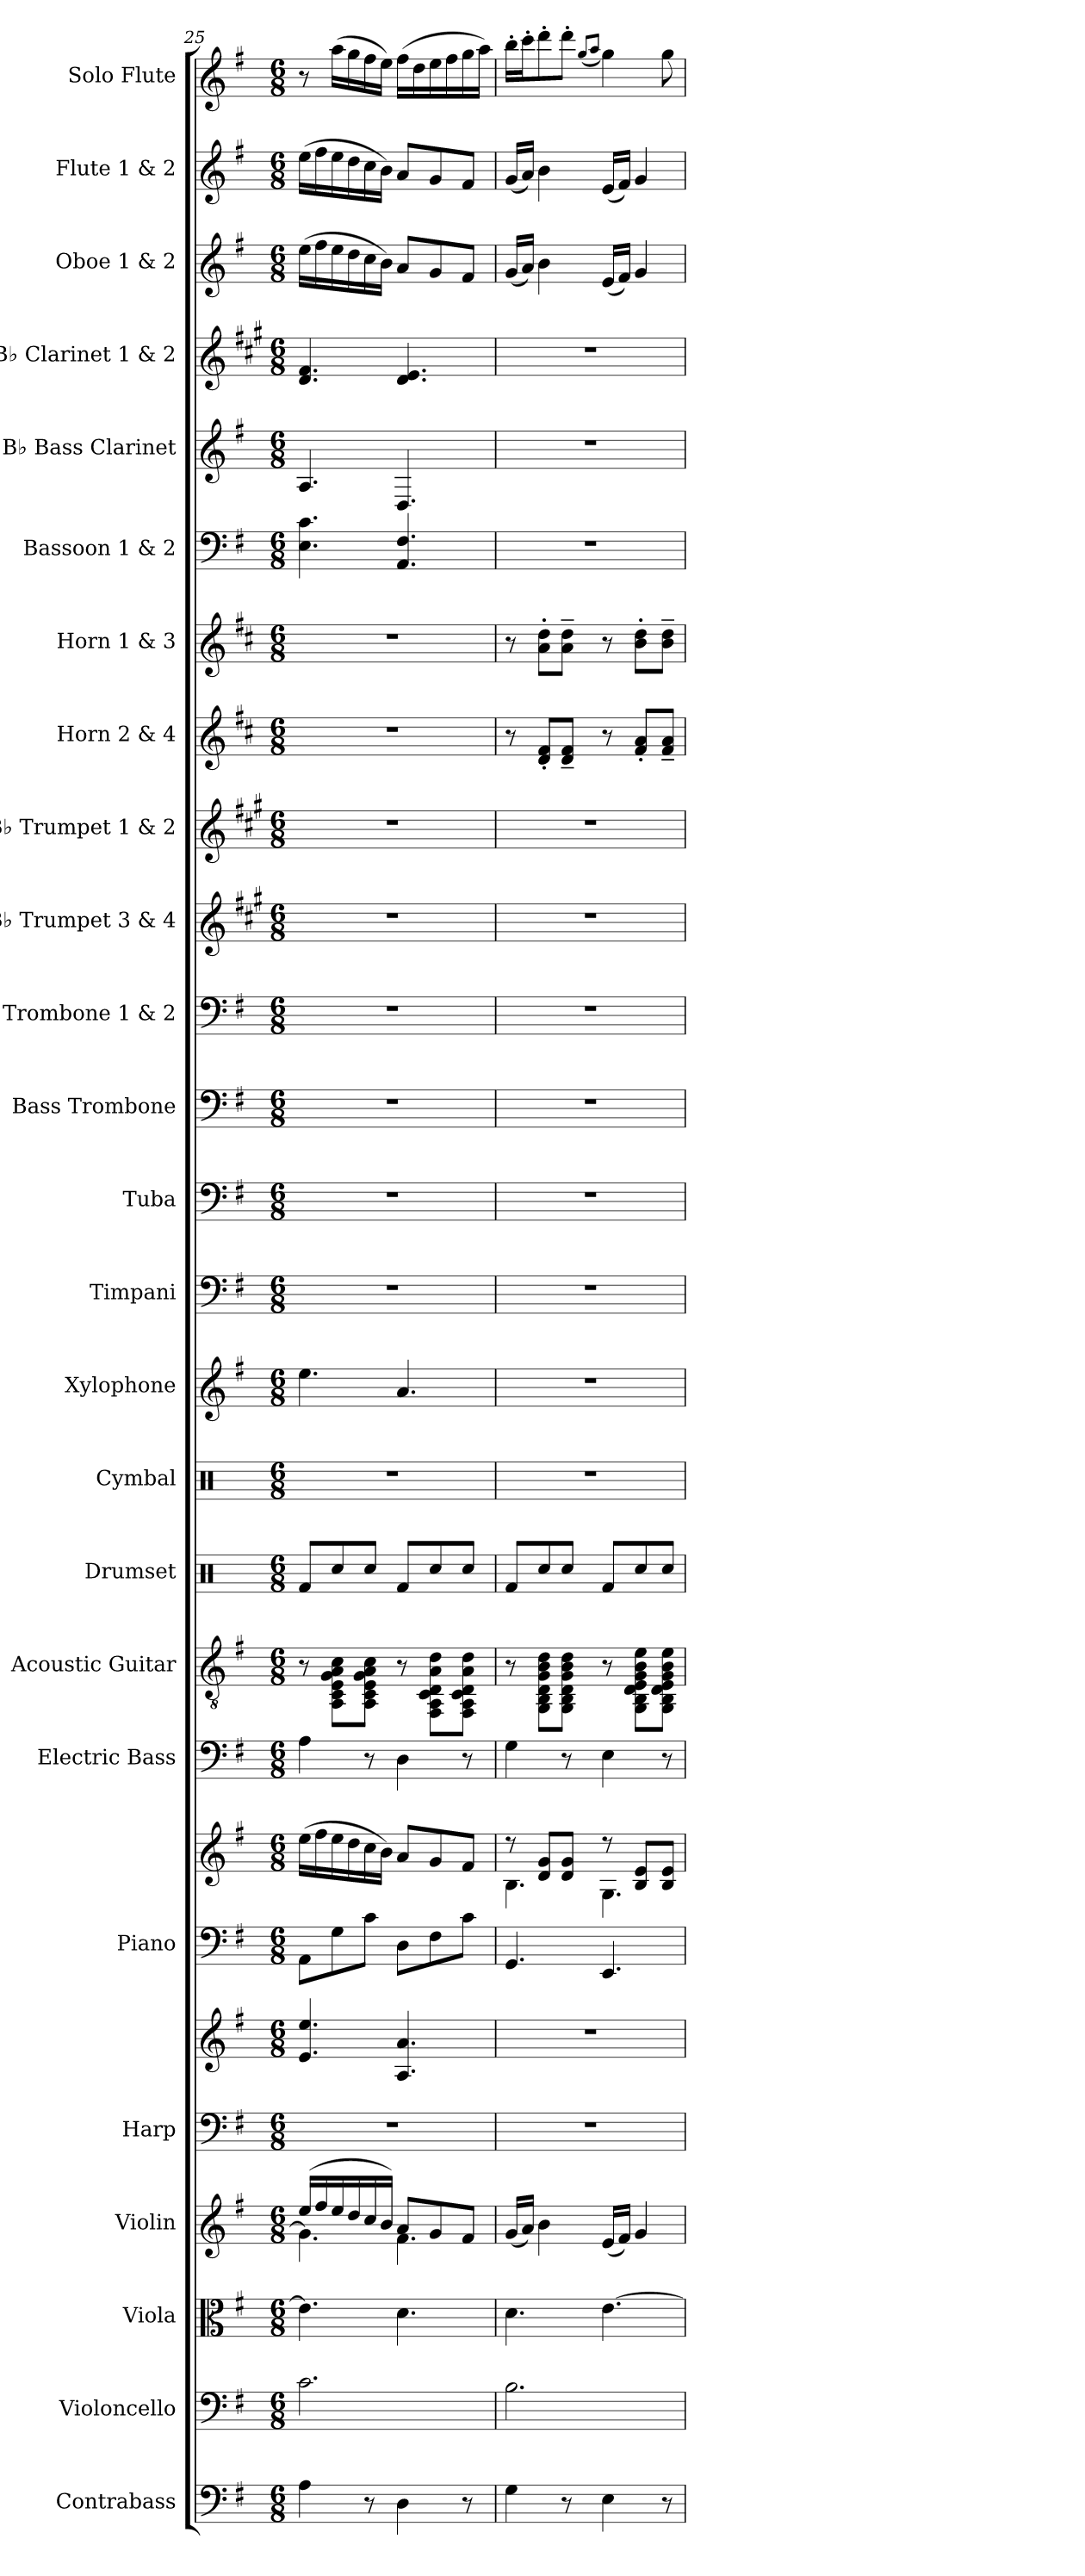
**kern	**kern	**kern	**kern	**kern	**kern	**kern	**kern	**kern	**kern	**kern	**kern	**kern	**kern	**kern	**kern	**kern	**kern	**kern	**kern	**kern	**kern	**kern	**kern	**kern	**kern	**kern
*part25	*part24	*part23	*part22	*part21	*part21	*part20	*part20	*part19	*part18	*part17	*part16	*part15	*part14	*part13	*part12	*part11	*part10	*part9	*part8	*part7	*part6	*part5	*part4	*part3	*part2	*part1
*staff27	*staff26	*staff25	*staff24	*staff23	*staff22	*staff21	*staff20	*staff19	*staff18	*staff17	*staff16	*staff15	*staff14	*staff13	*staff12	*staff11	*staff10	*staff9	*staff8	*staff7	*staff6	*staff5	*staff4	*staff3	*staff2	*staff1
*I"Contrabass	*I"Violoncello	*I"Viola	*I"Violin	*I"Harp	*	*I"Piano	*	*I"Electric Bass	*I"Acoustic Guitar	*I"Drumset	*I"Cymbal	*I"Xylophone	*I"Timpani	*I"Tuba	*I"Bass Trombone	*I"Trombone 1 &amp; 2	*I"B♭ Trumpet 3 &amp; 4	*I"B♭ Trumpet 1 &amp; 2	*I"Horn 2 &amp; 4	*I"Horn 1 &amp; 3	*I"Bassoon 1 &amp; 2	*I"B♭ Bass Clarinet	*I"B♭ Clarinet 1 &amp; 2	*I"Oboe 1 &amp; 2	*I"Flute 1 &amp; 2	*I"Solo Flute
*I'Cb.	*I'Vc.	*I'Vla.	*I'Vln.	*I'Hrp.	*	*I'Pno.	*	*I'El. B.	*I'Guit.	*I'D. Set	*I'Cym.	*I'Xyl.	*I'Timp.	*I'Tba.	*I'B. Tbn.	*I'Tbn. 1, 2	*I'B♭ Tpt. 3, 4	*I'B♭ Tpt. 1, 2	*I'Hn. 2, 4	*I'Hn. 1, 3	*I'Bsn. 1, 2	*I'B♭ B. Cl.	*I'B♭ Cl. 1, 2	*I'Ob. 1, 2	*I'Fl. 1, 2	*I'Solo
!!LO:PB:g=z
*clefF4	*clefF4	*clefC3	*clefG2	*clefF4	*clefG2	*clefF4	*clefG2	*clefF4	*clefGv2	*clefX	*clefX	*clefG2	*clefF4	*clefF4	*clefF4	*clefF4	*clefG2	*clefG2	*clefG2	*clefG2	*clefF4	*clefG2	*clefG2	*clefG2	*clefG2	*clefG2
*ITrd7c12	*	*	*	*	*	*	*	*ITrd7c12	*	*	*	*ITrd-14c-24	*	*	*	*	*ITrd1c2	*ITrd1c2	*ITrd4c7	*ITrd4c7	*	*ITrd8c14	*ITrd1c2	*	*	*
*k[f#]	*k[f#]	*k[f#]	*k[f#]	*k[f#]	*k[f#]	*k[f#]	*k[f#]	*k[f#]	*k[f#]	*k[]	*k[]	*k[f#]	*k[f#]	*k[f#]	*k[f#]	*k[f#]	*k[f#]	*k[f#]	*k[f#]	*k[f#]	*k[f#]	*k[f#]	*k[f#]	*k[f#]	*k[f#]	*k[f#]
*M6/8	*M6/8	*M6/8	*M6/8	*M6/8	*M6/8	*M6/8	*M6/8	*M6/8	*M6/8	*M6/8	*M6/8	*M6/8	*M6/8	*M6/8	*M6/8	*M6/8	*M6/8	*M6/8	*M6/8	*M6/8	*M6/8	*M6/8	*M6/8	*M6/8	*M6/8	*M6/8
=25	=25	=25	=25	=25	=25	=25	=25	=25	=25	=25	=25	=25	=25	=25	=25	=25	=25	=25	=25	=25	=25	=25	=25	=25	=25	=25
*	*	*	*^	*	*	*	*	*	*	*	*	*	*	*	*	*	*	*	*	*	*	*	*	*	*	*
4AA\	2.c\	4.e\]	(>16ee/LL	4.g\]	2.r	4.e/ 4.ee/	8AA\L	(>16ee\LL	4AA\	8r	8Rf/L	2.r	4.eeee\	2.r	2.r	2.r	2.r	2.r	2.r	2.r	2.r	4.E\ 4.c\	4.AA/	4.c/ 4.e/	(>16ee\LL	(>16ee\LL	8r
.	.	.	16ff#/	.	.	.	.	16ff#\	.	.	.	.	.	.	.	.	.	.	.	.	.	.	.	.	16ff#\	16ff#\	.
.	.	.	16ee/	.	.	.	8G\	16ee\	.	8AA\ 8C\ 8E\ 8G\ 8A\ 8c\L	8Rcc/	.	.	.	.	.	.	.	.	.	.	.	.	.	16ee\	16ee\	(>16aa\LL
.	.	.	16dd/	.	.	.	.	16dd\	.	.	.	.	.	.	.	.	.	.	.	.	.	.	.	.	16dd\	16dd\	16gg\
8r	.	.	16cc/	.	.	.	8c\J	16cc\	8r	8AA\ 8C\ 8E\ 8G\ 8A\ 8c\J	8Rcc/J	.	.	.	.	.	.	.	.	.	.	.	.	.	16cc\	16cc\	16ff#\
.	.	.	16b/JJ)	.	.	.	.	16b\JJ)	.	.	.	.	.	.	.	.	.	.	.	.	.	.	.	.	16b\JJ)	16b\JJ)	16ee\JJ)
4DD\	.	4.d\	8a/L	4.f#\	.	4.A/ 4.a/	8D\L	8a/L	4DD\	8r	8Rf/L	.	4.aaa/	.	.	.	.	.	.	.	.	4.AA/ 4.F#/	4.DD/	4.c/ 4.d/	8a/L	8a/L	(>16ff#\LL
.	.	.	.	.	.	.	.	.	.	.	.	.	.	.	.	.	.	.	.	.	.	.	.	.	.	.	16dd\
.	.	.	8g/	.	.	.	8F#\	8g/	.	8FF#\ 8AA\ 8C\ 8D\ 8A\ 8d\L	8Rcc/	.	.	.	.	.	.	.	.	.	.	.	.	.	8g/	8g/	16ee\
.	.	.	.	.	.	.	.	.	.	.	.	.	.	.	.	.	.	.	.	.	.	.	.	.	.	.	16ff#\
8r	.	.	8f#/J	.	.	.	8c\J	8f#/J	8r	8FF#\ 8AA\ 8C\ 8D\ 8A\ 8d\J	8Rcc/J	.	.	.	.	.	.	.	.	.	.	.	.	.	8f#/J	8f#/J	16gg\
.	.	.	.	.	.	.	.	.	.	.	.	.	.	.	.	.	.	.	.	.	.	.	.	.	.	.	16aa\JJ)
*	*	*	*v	*v	*	*	*	*	*	*	*	*	*	*	*	*	*	*	*	*	*	*	*	*	*	*	*
=26	=26	=26	=26	=26	=26	=26	=26	=26	=26	=26	=26	=26	=26	=26	=26	=26	=26	=26	=26	=26	=26	=26	=26	=26	=26	=26
*	*	*	*	*	*	*	*^	*	*	*	*	*	*	*	*	*	*	*	*	*	*	*	*	*	*	*
4GG\	2.B\	4.d\	(<16g/LL	2.r	2.r	4.GG/	8r	4.B\	4GG\	8r	8Rf/L	2.r	2.r	2.r	2.r	2.r	2.r	2.r	2.r	8r	8r	2.r	2.r	2.r	(<16g/LL	(<16g/LL	16bb'\LL
.	.	.	16a/JJ)	.	.	.	.	.	.	.	.	.	.	.	.	.	.	.	.	.	.	.	.	.	16a/JJ)	16a/JJ)	16ccc'\J
.	.	.	4b\	.	.	.	8d/ 8g/L	.	.	8GG\ 8BB\ 8D\ 8G\ 8B\ 8d\L	8Rcc/	.	.	.	.	.	.	.	.	8G/' 8B/'L	8d\' 8g\'L	.	.	.	4b\	4b\	8ddd'\
8r	.	.	.	.	.	.	8d/ 8g/J	.	8r	8GG\ 8BB\ 8D\ 8G\ 8B\ 8d\J	8Rcc/J	.	.	.	.	.	.	.	.	8G/~ 8B/~J	8d\~ 8g\~J	.	.	.	.	.	8ddd'\J
.	.	.	.	.	.	.	.	.	.	.	.	.	.	.	.	.	.	.	.	.	.	.	.	.	.	.	(<8qgg/L
.	.	.	.	.	.	.	.	.	.	.	.	.	.	.	.	.	.	.	.	.	.	.	.	.	.	.	8qaa/J
4EE\	.	[4.e\	(<16e/LL	.	.	4.EE/	8r	4.G\	4EE\	8r	8Rf/L	.	.	.	.	.	.	.	.	8r	8r	.	.	.	(<16e/LL	(<16e/LL	4gg\)
.	.	.	16f#/JJ)	.	.	.	.	.	.	.	.	.	.	.	.	.	.	.	.	.	.	.	.	.	16f#/JJ)	16f#/JJ)	.
.	.	.	4g/	.	.	.	8B/ 8e/L	.	.	8GG\ 8BB\ 8D\ 8E\ 8G\ 8B\ 8e\L	8Rcc/	.	.	.	.	.	.	.	.	8B/' 8d/'L	8e\' 8g\'L	.	.	.	4g/	4g/	.
8r	.	.	.	.	.	.	8B/ 8e/J	.	8r	8GG\ 8BB\ 8D\ 8E\ 8G\ 8B\ 8e\J	8Rcc/J	.	.	.	.	.	.	.	.	8B/~ 8d/~J	8e\~ 8g\~J	.	.	.	.	.	8gg\
*	*	*	*	*	*	*	*v	*v	*	*	*	*	*	*	*	*	*	*	*	*	*	*	*	*	*	*	*
=	=	=	=	=	=	=	=	=	=	=	=	=	=	=	=	=	=	=	=	=	=	=	=	=	=	=
*-	*-	*-	*-	*-	*-	*-	*-	*-	*-	*-	*-	*-	*-	*-	*-	*-	*-	*-	*-	*-	*-	*-	*-	*-	*-	*-
